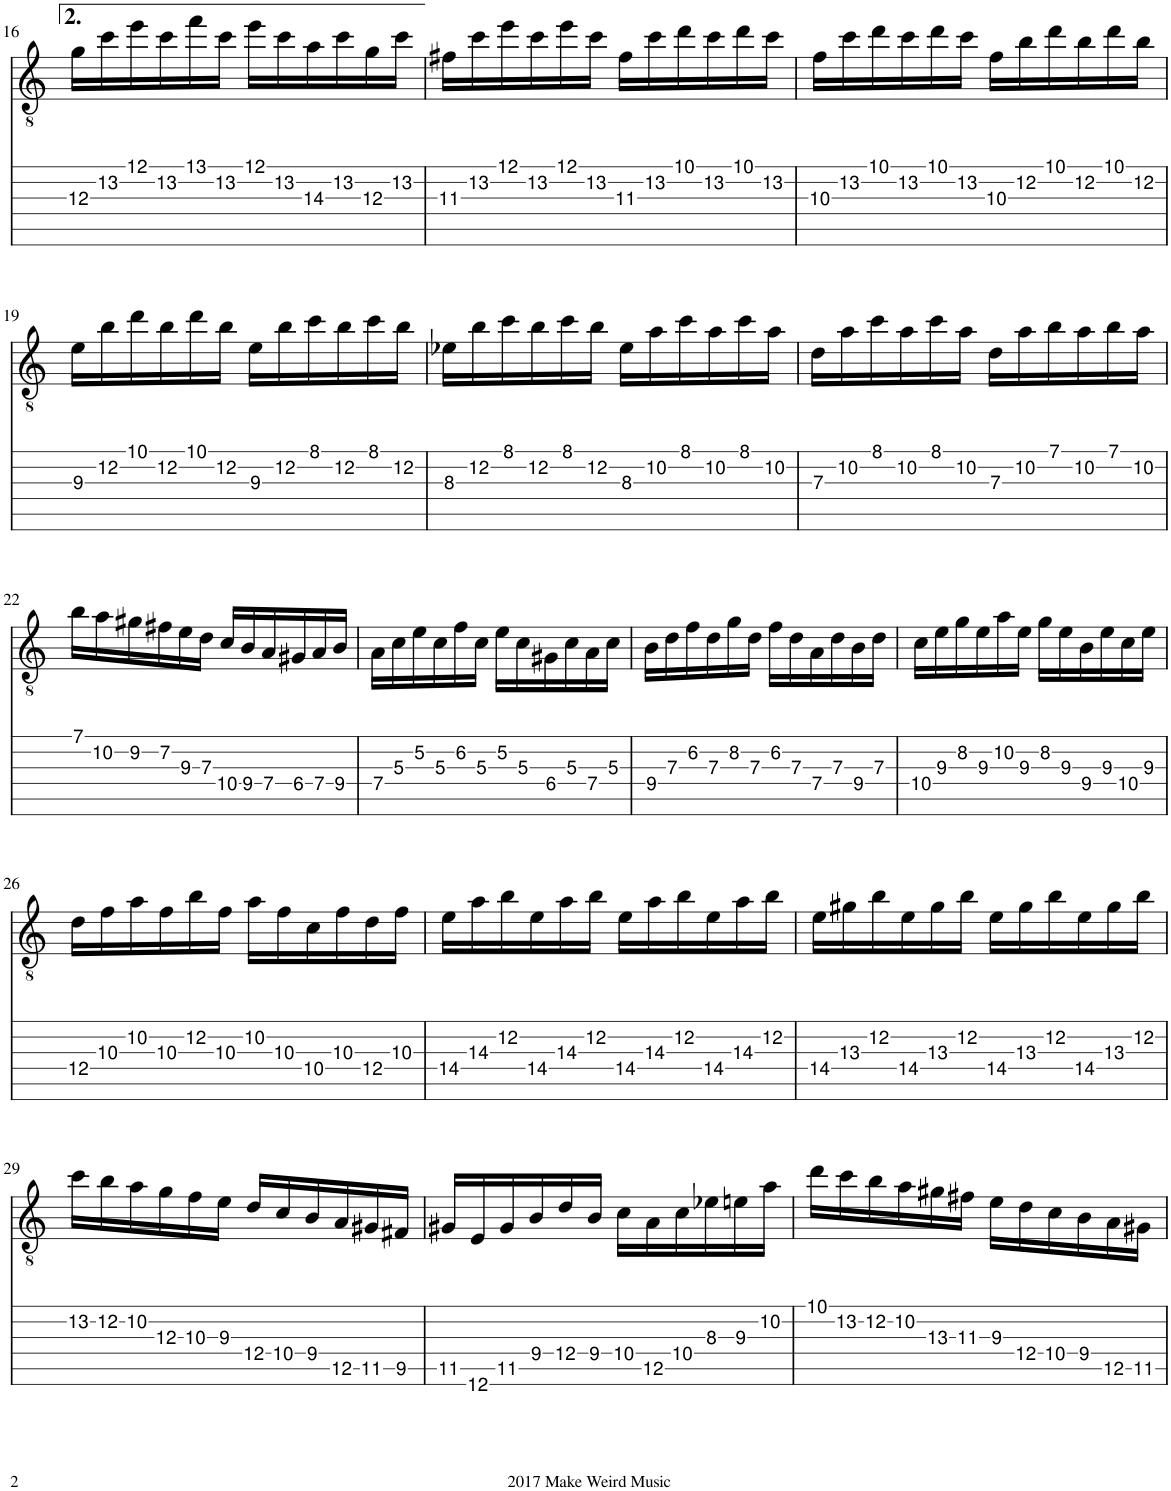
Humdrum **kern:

**kern	**kern
*part1	*part1
*staff2	*staff1
*I"Electric Guitar	*
*I'El. Guit.	*
!!LO:PB:g=z
*	*clefGv2
*k[]	*k[]
*M6/8	*M6/8
=16	=16
16gLL	16g\LL
16cc	16cc\
16ee	16ee\
16cc	16cc\
16ff	16ff\
16ccJJ	16cc\JJ
16eeLL	16ee\LL
16cc	16cc\
16a	16a\
16cc	16cc\
16g	16g\
16ccJJ	16cc\JJ
=17	=17
16f#LL	16f#X\LL
16cc	16cc\
16ee	16ee\
16cc	16cc\
16ee	16ee\
16ccJJ	16cc\JJ
16f#LL	16f#\LL
16cc	16cc\
16dd	16dd\
16cc	16cc\
16dd	16dd\
16ccJJ	16cc\JJ
=18	=18
16fLL	16f\LL
16cc	16cc\
16dd	16dd\
16cc	16cc\
16dd	16dd\
16ccJJ	16cc\JJ
16fLL	16f\LL
16b	16b\
16dd	16dd\
16b	16b\
16dd	16dd\
16bJJ	16b\JJ
!!LO:LB:g=z
=19	=19
16eLL	16e\LL
16b	16b\
16dd	16dd\
16b	16b\
16dd	16dd\
16bJJ	16b\JJ
16eLL	16e\LL
16b	16b\
16cc	16cc\
16b	16b\
16cc	16cc\
16bJJ	16b\JJ
=20	=20
16e-LL	16e-X\LL
16b	16b\
16cc	16cc\
16b	16b\
16cc	16cc\
16bJJ	16b\JJ
16e-LL	16e-\LL
16a	16a\
16cc	16cc\
16a	16a\
16cc	16cc\
16aJJ	16a\JJ
=21	=21
16dLL	16d\LL
16a	16a\
16cc	16cc\
16a	16a\
16cc	16cc\
16aJJ	16a\JJ
16dLL	16d\LL
16a	16a\
16b	16b\
16a	16a\
16b	16b\
16aJJ	16a\JJ
!!LO:LB:g=z
=22	=22
16bLL	16b\LL
16a	16a\
16g#	16g#X\
16f#	16f#X\
16e	16e\
16dJJ	16d\JJ
16cLL	16c/LL
16B	16B/
16A	16A/
16G#	16G#X/
16A	16A/
16BJJ	16B/JJ
=23	=23
16ALL	16A\LL
16c	16c\
16e	16e\
16c	16c\
16f	16f\
16cJJ	16c\JJ
16eLL	16e\LL
16c	16c\
16G#	16G#X\
16c	16c\
16A	16A\
16cJJ	16c\JJ
=24	=24
16BLL	16B\LL
16d	16d\
16f	16f\
16d	16d\
16g	16g\
16dJJ	16d\JJ
16fLL	16f\LL
16d	16d\
16A	16A\
16d	16d\
16B	16B\
16dJJ	16d\JJ
=25	=25
16cLL	16c\LL
16e	16e\
16g	16g\
16e	16e\
16a	16a\
16eJJ	16e\JJ
16gLL	16g\LL
16e	16e\
16B	16B\
16e	16e\
16c	16c\
16eJJ	16e\JJ
!!LO:LB:g=z
=26	=26
16dLL	16d\LL
16f	16f\
16a	16a\
16f	16f\
16b	16b\
16fJJ	16f\JJ
16aLL	16a\LL
16f	16f\
16c	16c\
16f	16f\
16d	16d\
16fJJ	16f\JJ
=27	=27
16eLL	16e\LL
16a	16a\
16b	16b\
16e	16e\
16a	16a\
16bJJ	16b\JJ
16eLL	16e\LL
16a	16a\
16b	16b\
16e	16e\
16a	16a\
16bJJ	16b\JJ
=28	=28
16eLL	16e\LL
16g#	16g#X\
16b	16b\
16e	16e\
16g#	16g#\
16bJJ	16b\JJ
16eLL	16e\LL
16g#	16g#\
16b	16b\
16e	16e\
16g#	16g#\
16bJJ	16b\JJ
!!LO:LB:g=z
=29	=29
16ccLL	16cc\LL
16b	16b\
16a	16a\
16g	16g\
16f	16f\
16eJJ	16e\JJ
16dLL	16d/LL
16c	16c/
16B	16B/
16A	16A/
16G#	16G#X/
16F#JJ	16F#X/JJ
=30	=30
16G#LL	16G#X/LL
16E	16E/
16G#	16G#/
16B	16B/
16d	16d/
16BJJ	16B/JJ
16cLL	16c\LL
16A	16A\
16c	16c\
16e-	16e-X\
16e	16en\
16aJJ	16a\JJ
=31	=31
16ddLL	16dd\LL
16cc	16cc\
16b	16b\
16a	16a\
16g#	16g#X\
16f#JJ	16f#X\JJ
16eLL	16e\LL
16d	16d\
16c	16c\
16B	16B\
16A	16A\
16G#JJ	16G#X\JJ
=	=
*-	*-
